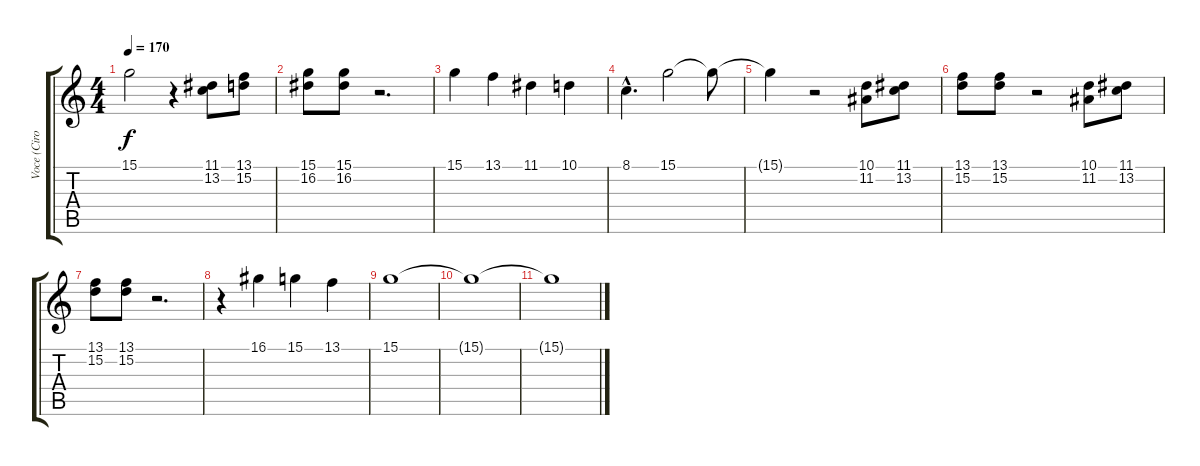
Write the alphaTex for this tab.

\track ("Voce (Ciro)" "Voce (Ciro") {instrument lead6voice}
\staff {score tabs}
\tuning (E4 B3 G3 D3 A2 E2) {hide}
\ts (4 4)
\tempo 170
\clef g2
\ks c
15.1{t}.2{dy f} r.4 (11.1 13.2).8 (13.1 15.2).8 |
(15.1 16.2).8 (15.1 16.2).8 r.2{d} |
15.1.4 13.1.4 11.1.4 10.1.4 |
8.1{hac}.4{d} 15.1.2 15.1{t}.8 |
15.1{t}.4 r.2 (10.1 11.2).8 (11.1 13.2).8 |
(13.1 15.2).8 (13.1 15.2).8 r.2 (10.1 11.2).8 (11.1 13.2).8 |
(13.1 15.2).8 (13.1 15.2).8 r.2{d} |
r.4 16.1.4 15.1.4 13.1.4 |
15.1.1 |
15.1{t}.1{volume 0} |
15.1{t}.1
